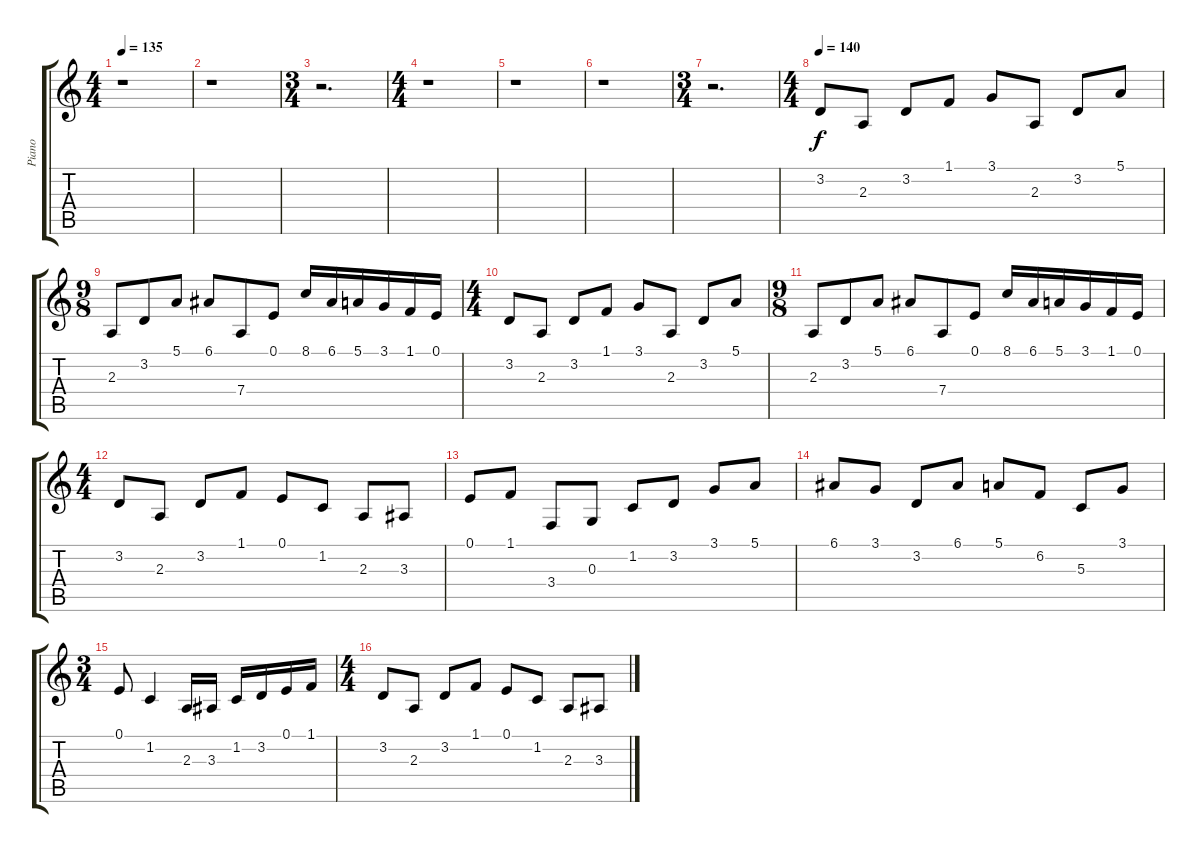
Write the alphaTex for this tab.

\track ("Piano" "Piano") {instrument acousticgrandpiano}
\staff {score tabs}
\tuning (E4 B3 G3 D3 A2 E2) {hide}
\ts (4 4)
\tempo 135
\clef g2
\ks c
r.1{dy mf} |
r.1 |
\ts (3 4)
r.2{d} |
\ts (4 4)
r.1 |
r.1 |
r.1 |
\ts (3 4)
r.2{d} |
\ts (4 4)
\tempo 140
3.2.8{dy f} 2.3.8 3.2.8 1.1.8 3.1.8 2.3.8 3.2.8 5.1.8 |
\ts (9 8)
2.3.8 3.2.8 5.1.8 6.1.8 7.4.8 0.1.8 8.1.16 6.1.16 5.1.16 3.1.16 1.1.16 0.1.16 |
\ts (4 4)
3.2.8 2.3.8 3.2.8 1.1.8 3.1.8 2.3.8 3.2.8 5.1.8 |
\ts (9 8)
2.3.8 3.2.8 5.1.8 6.1.8 7.4.8 0.1.8 8.1.16 6.1.16 5.1.16 3.1.16 1.1.16 0.1.16 |
\ts (4 4)
3.2.8 2.3.8 3.2.8 1.1.8 0.1.8 1.2.8 2.3.8 3.3.8 |
0.1.8 1.1.8 3.4.8 0.3.8 1.2.8 3.2.8 3.1.8 5.1.8 |
6.1.8 3.1.8 3.2.8 6.1.8 5.1.8 6.2.8 5.3.8 3.1.8 |
\ts (3 4)
0.1.8 1.2.4 2.3.16 3.3.16 1.2.16 3.2.16 0.1.16 1.1.16 |
\ts (4 4)
3.2.8 2.3.8 3.2.8 1.1.8 0.1.8 1.2.8 2.3.8 3.3.8
